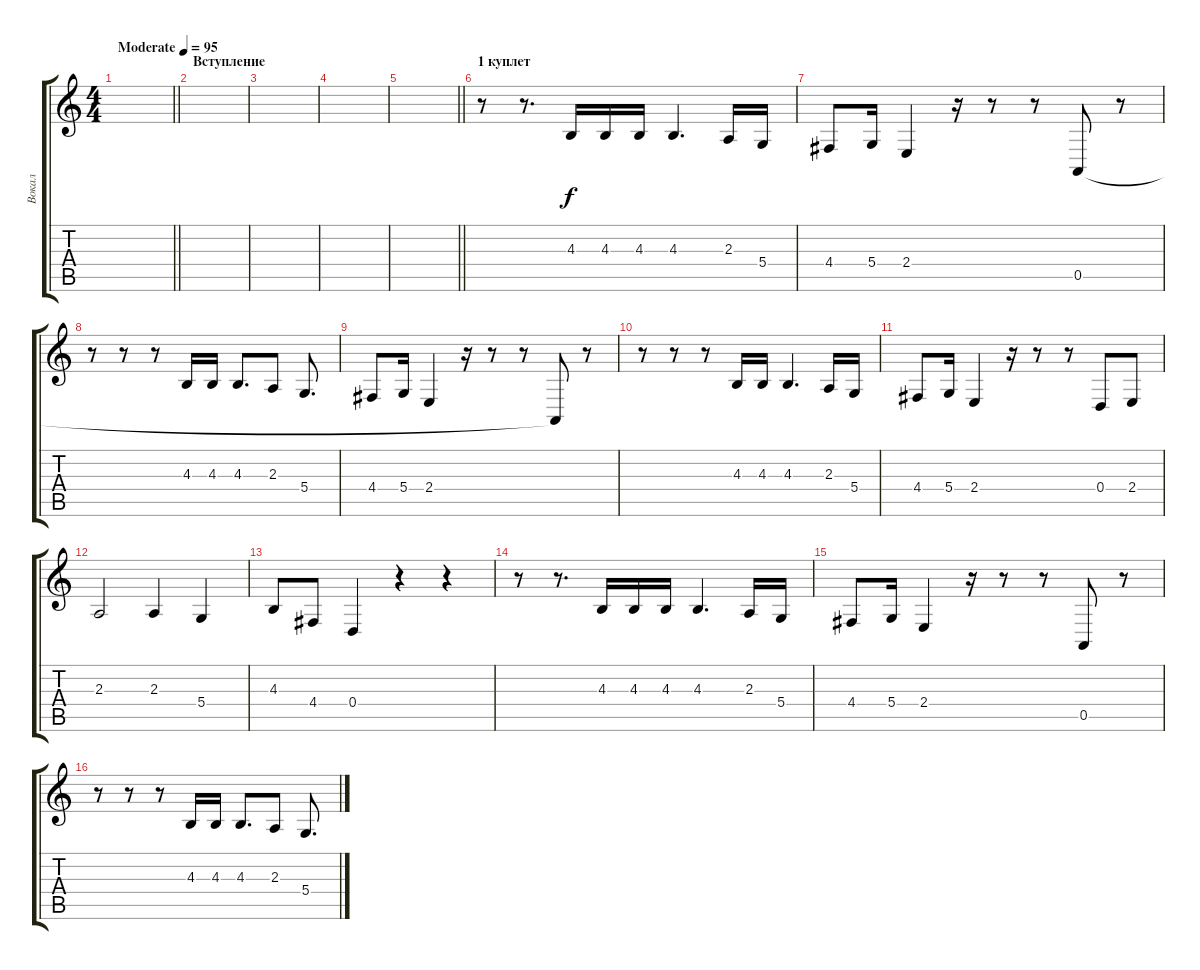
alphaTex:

\track ("Вокал" "Вокал") {instrument lead6voice}
\staff {score tabs}
\tuning (E4 B3 G3 D3 A2 E2) {hide}
\ts (4 4)
\tempo (95 "Moderate")
\clef g2
\barLineRight lightlight
\ks c
|
\section ("" "Вступление")
|
|
|
\barLineRight lightlight
|
\section ("" "1 куплет")
r.8 r.8{d} 4.3.16 4.3.16 4.3.16 4.3.4{d} 2.3.16 5.4.16 |
4.4.8 5.4.16 2.4.4 r.16 r.8 r.8 0.5.8 r.8 |
r.8 r.8 r.8 4.3.16 4.3.16 4.3.8{d} 2.3.8 5.4.8{d} |
4.4.8 5.4.16 2.4.4 r.16 r.8 r.8 0.5{t}.8 r.8 |
r.8 r.8 r.8 4.3.16 4.3.16 4.3.4{d} 2.3.16 5.4.16 |
4.4.8 5.4.16 2.4.4 r.16 r.8 r.8 0.4.8 2.4.8 |
2.3.2 2.3.4 5.4.4 |
4.3.8 4.4.8 0.4.4 r.4 r.4 |
r.8 r.8{d} 4.3.16 4.3.16 4.3.16 4.3.4{d} 2.3.16 5.4.16 |
4.4.8 5.4.16 2.4.4 r.16 r.8 r.8 0.5.8 r.8 |
r.8 r.8 r.8 4.3.16 4.3.16 4.3.8{d} 2.3.8 5.4.8{d}
